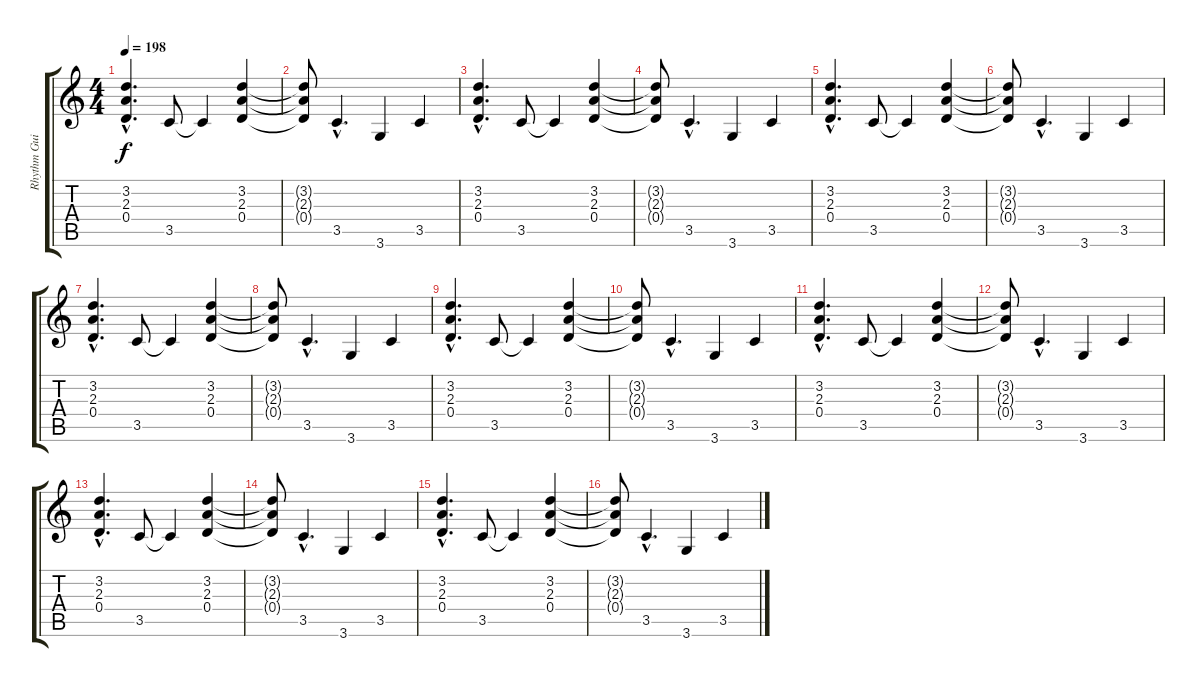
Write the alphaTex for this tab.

\track ("Rhythm Guitar 1" "Rhythm Gui") {instrument distortionguitar}
\staff {score tabs}
\tuning (E4 B3 G3 D3 A2 E2) {hide}
\ts (4 4)
\tempo 198
\clef g2
\ks c
(3.2{hac} 2.3{hac} 0.4{hac}).4{d dy f} 3.5.8 3.5{t}.4 (3.2 2.3 0.4).4 |
(3.2{t} 2.3{t} 0.4{t}).8 3.5{hac}.4{d} 3.6.4 3.5.4 |
(3.2{hac} 2.3{hac} 0.4{hac}).4{d} 3.5.8 3.5{t}.4 (3.2 2.3 0.4).4 |
(3.2{t} 2.3{t} 0.4{t}).8 3.5{hac}.4{d} 3.6.4 3.5.4 |
(3.2{hac} 2.3{hac} 0.4{hac}).4{d} 3.5.8 3.5{t}.4 (3.2 2.3 0.4).4 |
(3.2{t} 2.3{t} 0.4{t}).8 3.5{hac}.4{d} 3.6.4 3.5.4 |
(3.2{hac} 2.3{hac} 0.4{hac}).4{d} 3.5.8 3.5{t}.4 (3.2 2.3 0.4).4 |
(3.2{t} 2.3{t} 0.4{t}).8 3.5{hac}.4{d} 3.6.4 3.5.4 |
(3.2{hac} 2.3{hac} 0.4{hac}).4{d} 3.5.8 3.5{t}.4 (3.2 2.3 0.4).4 |
(3.2{t} 2.3{t} 0.4{t}).8 3.5{hac}.4{d} 3.6.4 3.5.4 |
(3.2{hac} 2.3{hac} 0.4{hac}).4{d} 3.5.8 3.5{t}.4 (3.2 2.3 0.4).4 |
(3.2{t} 2.3{t} 0.4{t}).8 3.5{hac}.4{d} 3.6.4 3.5.4 |
(3.2{hac} 2.3{hac} 0.4{hac}).4{d} 3.5.8 3.5{t}.4 (3.2 2.3 0.4).4 |
(3.2{t} 2.3{t} 0.4{t}).8 3.5{hac}.4{d} 3.6.4 3.5.4 |
(3.2{hac} 2.3{hac} 0.4{hac}).4{d} 3.5.8 3.5{t}.4 (3.2 2.3 0.4).4 |
(3.2{t} 2.3{t} 0.4{t}).8 3.5{hac}.4{d} 3.6.4 3.5.4
